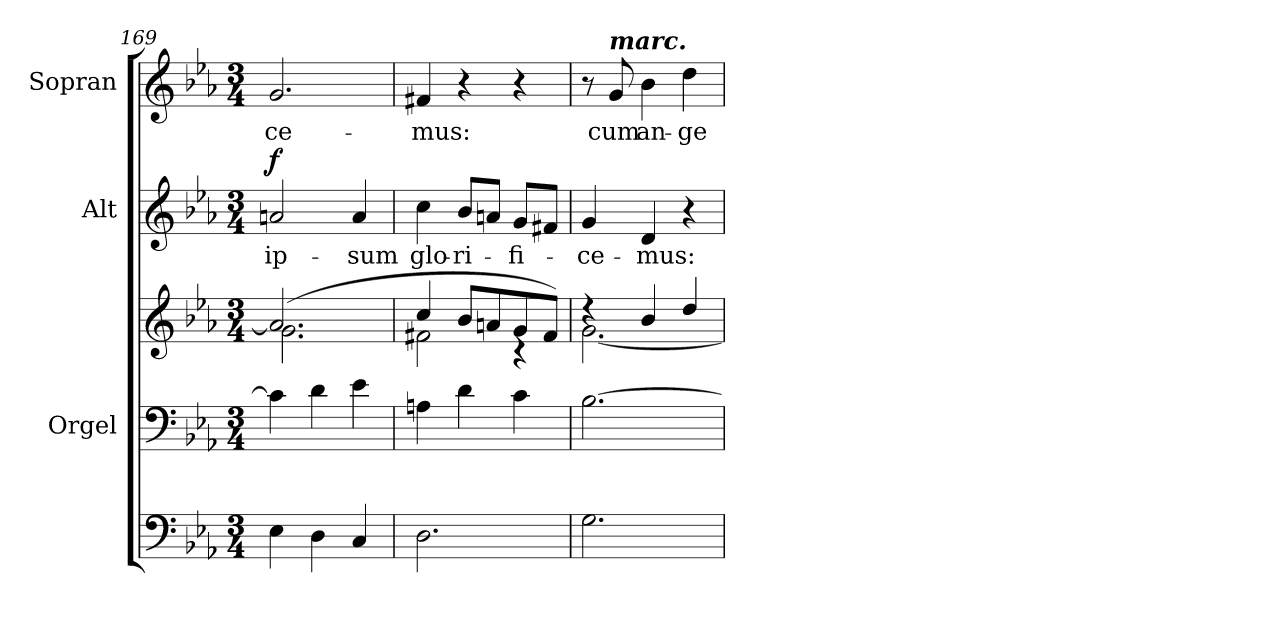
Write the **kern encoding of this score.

**kern	**kern	**kern	**kern	**text	**dynam	**kern	**text
*part4	*part3	*part3	*part2	*part2	*part2	*part1	*part1
*staff5	*staff4	*staff3	*staff2	*staff2	*staff2	*staff1	*staff1
*	*I"Orgel	*	*I"Alt	*	*	*I"Sopran	*
*	*I'Org.	*	*I'A.	*	*	*I'S.	*
!!LO:LB:g=z
*clefF4	*clefF4	*clefG2	*clefG2	*	*	*clefG2	*
*k[b-e-a-]	*k[b-e-a-]	*k[b-e-a-]	*k[b-e-a-]	*	*	*k[b-e-a-]	*
*E-:	*E-:	*E-:	*E-:	*	*	*E-:	*
*M3/4	*M3/4	*M3/4	*M3/4	*	*	*M3/4	*
=169	=169	=169	=169	=169	=169	=169	=169
*	*	*^	*	*	*	*	*
!	!	!	!	!	!LO:LY:b	!LO:DY:a	!	!LO:LY:b
4E-\	4c\]	(2.a/]	2.g\	2an/	ip-	f	2.g/	-ce-
4D\	4d\	.	.	.	.	.	.	.
!	!	!	!	!	!LO:LY:b	!	!	!
4C/	4e-\	.	.	4a/	-sum	.	.	.
=170	=170	=170	=170	=170	=170	=170	=170	=170
!	!	!	!	!	!LO:LY:b	!	!	!LO:LY:b
2.D\	4An\	4cc/	2f#X\	4cc\	glo-	.	4f#X/	-mus:
!	!	!	!	!	!LO:LY:b	!	!	!
.	4d\	8b-/L	.	8b-/L	-ri-	.	4r	.
.	.	8an/	.	8an/J	.	.	.	.
!	!	!	!	!	!LO:LY:b	!	!	!
.	4c\	8g/	4rB	8g/L	-fi-	.	4r	.
.	.	8f#/J)	.	8f#X/J	.	.	.	.
=171	=171	=171	=171	=171	=171	=171	=171	=171
!	!	!	!	!	!LO:LY:b	!	!	!
2.G\	[2.B-\	4rdd	[<2.g\	4g/	-ce-	.	8r	.
!	!	!	!	!	!	!	!LO:TX:a:Bi:t=marc.	!
!	!	!	!	!	!	!	!	!LO:LY:b
.	.	.	.	.	.	.	8g/	cum
!	!	!	!	!	!LO:LY:b	!	!	!LO:LY:b
.	.	4b-/	.	4d/	-mus:	.	4b-\	an-
!	!	!	!	!	!	!	!	!LO:LY:b
.	.	4dd/	.	4r	.	.	4dd\	-ge-
*	*	*v	*v	*	*	*	*	*
=	=	=	=	=	=	=	=
*-	*-	*-	*-	*-	*-	*-	*-
